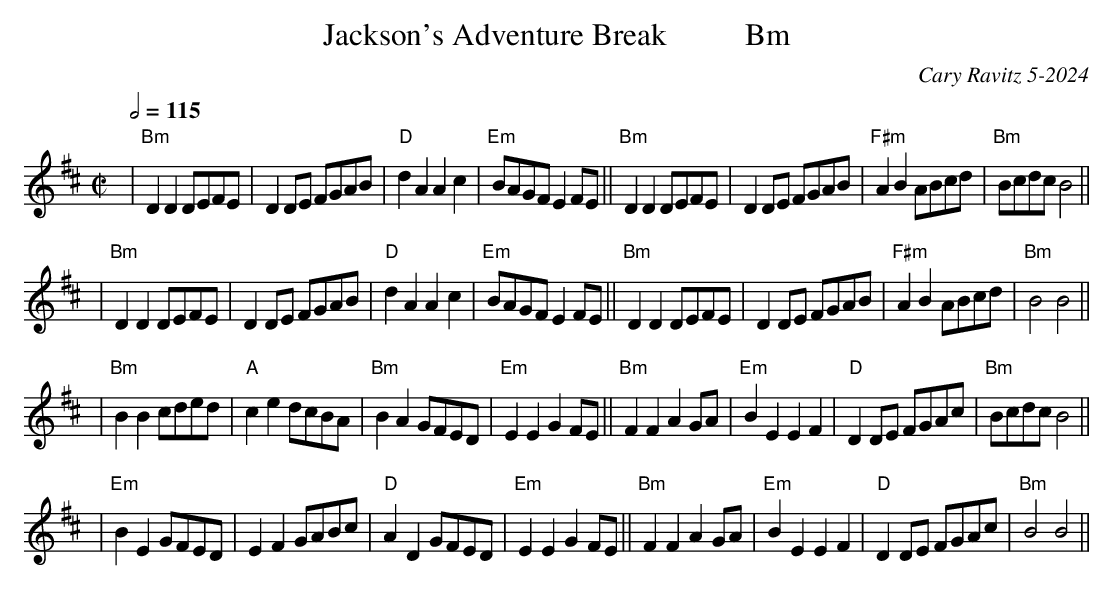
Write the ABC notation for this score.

X:1
T:Jackson's Adventure Break          Bm
C:Cary Ravitz 5-2024
M: C|
L:1/8
Q:1/2=115
K:Bm
| "Bm" D2 D2 DEFE | D2DE FGAB | "D"d2 A2 A2c2| "Em"BAGFE2FE|| "Bm" D2 D2 DEFE | D2DE FGAB |"F#m"A2B2ABcd | "Bm" Bcdc B4 ||
| "Bm" D2 D2 DEFE | D2DE FGAB | "D"d2 A2 A2c2| "Em"BAGFE2FE || "Bm" D2 D2 DEFE | D2DE FGAB |"F#m"A2B2ABcd  | "Bm" B4 B4 ||
| "Bm"B2B2 cded | "A"c2 e2 dcBA | "Bm"B2A2 GFED | "Em"E2E2 G2FE || "Bm"F2 F2 A2GA |"Em"B2 E2E2F2 | "D"D2DE FGAc | "Bm" Bcdc B4 ||
| "Em"B2E2 GFED | E2F2 GABc | "D"A2D2 GFED | "Em"E2E2 G2FE || "Bm"F2 F2 A2GA | "Em"B2 E2E2F2 | "D"D2DE FGAc| "Bm" B4 B4 ||
